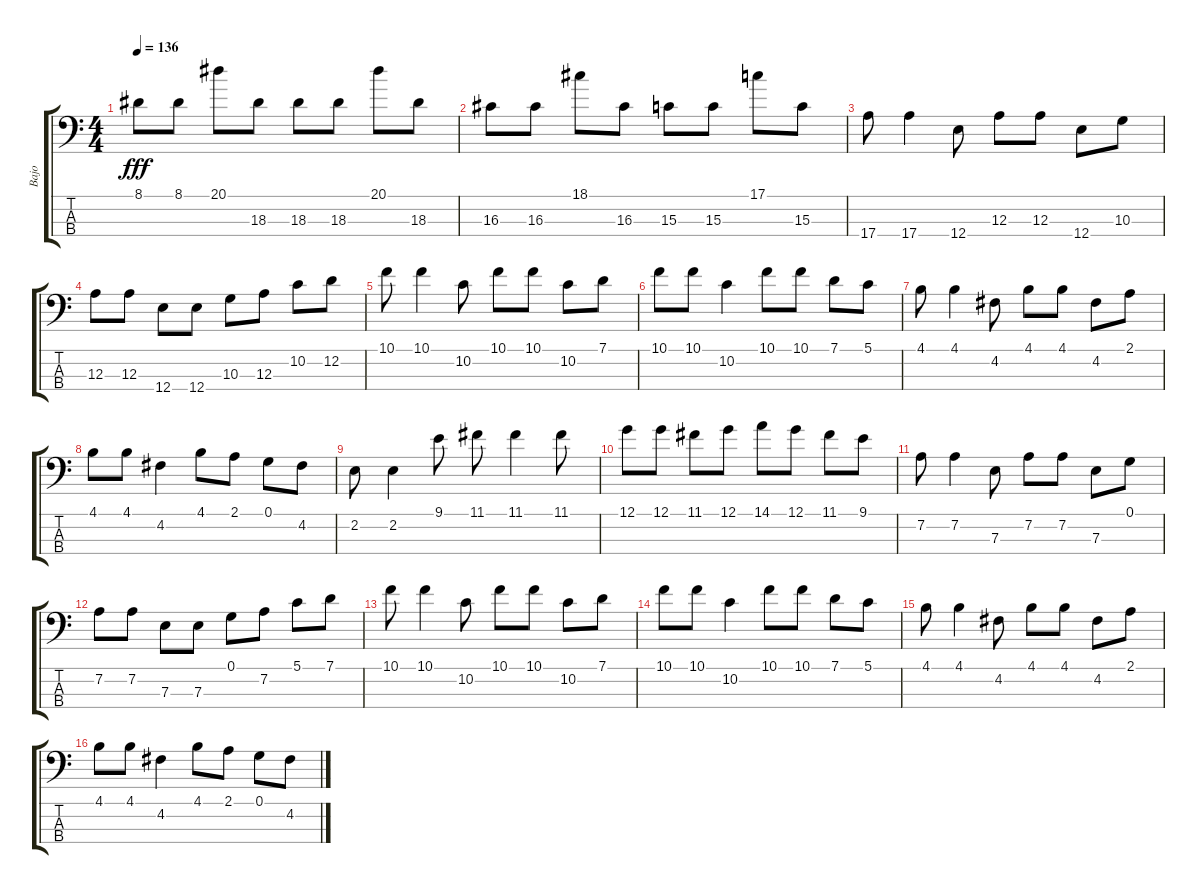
\track ("Bajo" "Bajo") {instrument electricbassfinger}
\staff {score tabs}
\tuning (G2 D2 A1 E1) {hide}
\ts (4 4)
\tempo 136
\clef f4
\ks c
8.1.8{dy fff} 8.1.8 20.1.8 18.3.8 18.3.8 18.3.8 20.1.8 18.3.8 |
16.3.8 16.3.8 18.1.8 16.3.8 15.3.8 15.3.8 17.1.8 15.3.8 |
17.4.8 17.4.4 12.4.8 12.3.8 12.3.8 12.4.8 10.3.8 |
12.3.8 12.3.8 12.4.8 12.4.8 10.3.8 12.3.8 10.2.8 12.2.8 |
10.1.8 10.1.4 10.2.8 10.1.8 10.1.8 10.2.8 7.1.8 |
10.1.8 10.1.8 10.2.4 10.1.8 10.1.8 7.1.8 5.1.8 |
4.1.8 4.1.4 4.2.8 4.1.8 4.1.8 4.2.8 2.1.8 |
4.1.8 4.1.8 4.2.4 4.1.8 2.1.8 0.1.8 4.2.8 |
2.2.8 2.2.4 9.1.8 11.1.8 11.1.4 11.1.8 |
12.1.8 12.1.8 11.1.8 12.1.8 14.1.8 12.1.8 11.1.8 9.1.8 |
7.2.8 7.2.4 7.3.8 7.2.8 7.2.8 7.3.8 0.1.8 |
7.2.8 7.2.8 7.3.8 7.3.8 0.1.8 7.2.8 5.1.8 7.1.8 |
10.1.8 10.1.4 10.2.8 10.1.8 10.1.8 10.2.8 7.1.8 |
10.1.8 10.1.8 10.2.4 10.1.8 10.1.8 7.1.8 5.1.8 |
4.1.8 4.1.4 4.2.8 4.1.8 4.1.8 4.2.8 2.1.8 |
4.1.8 4.1.8 4.2.4 4.1.8 2.1.8 0.1.8 4.2.8
